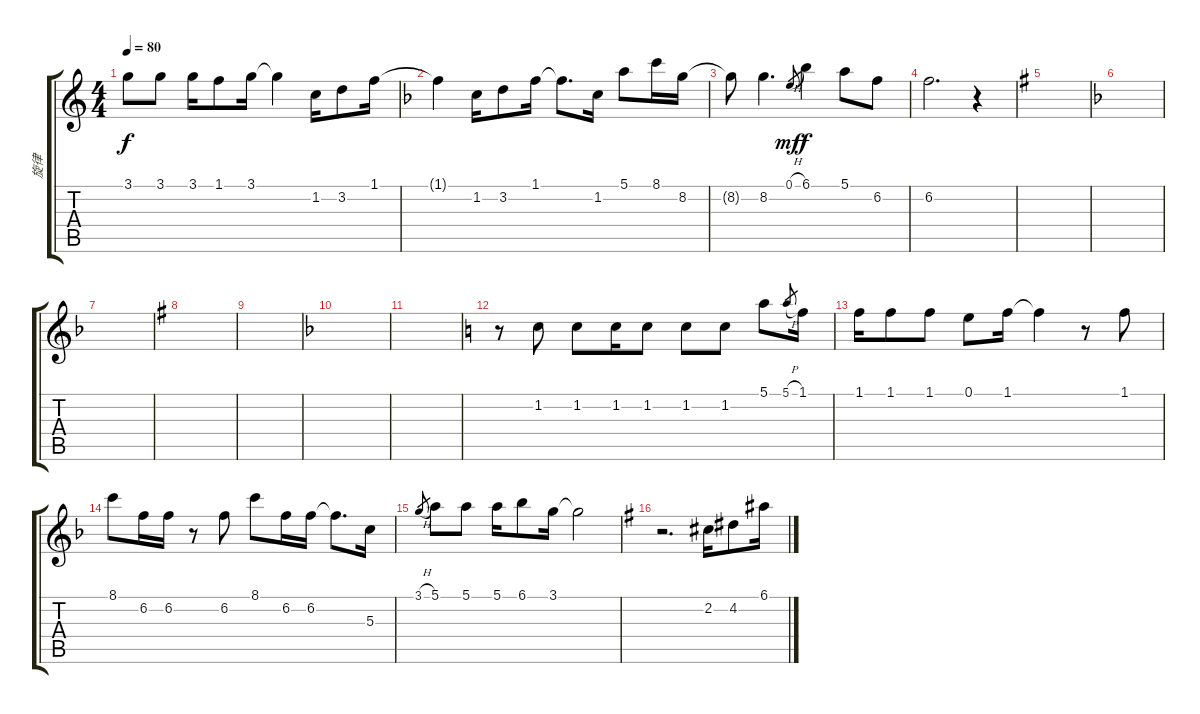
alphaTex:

\track ("旋律" "旋律") {instrument banjo}
\staff {score tabs}
\tuning (E4 B3 G3 D3 A2 E2) {hide}
\displaytranspose 12
\ts (4 4)
\tempo 80
\clef g2
\ks c
3.1{t}.8{dy f} 3.1.8 3.1.16 1.1.8 3.1.16 3.1{t}.4 1.2.16 3.2.8 1.1.16 |
\ks f
1.1{t}.4 1.2.16 3.2.8 1.1.16 1.1{t}.8{d} 1.2.16 5.1.8 8.1.16 8.2.16 |
8.2{t}.8 8.2.4{d} 0.1{h}.8{gr dy mf} 6.1.4{dy f} 5.1.8 6.2.8 |
6.2.2{d} r.4 |
\ks g
|
\ks f
|
|
\ks g
|
|
\ks f
|
|
\ks c
r.8 1.2.8 1.2.8 1.2.16 1.2.8 1.2.8 1.2.8 5.1.8 5.1{h}.8{gr} 1.1.16 |
1.1.16 1.1.8 1.1.8 0.1.8 1.1.16 1.1{t}.4 r.8 1.1.8 |
\ks f
8.1.8 6.2.16 6.2.16 r.8 6.2.8 8.1.8 6.2.16 6.2.16 6.2{t}.8{d} 5.3.16 |
3.1{h}.8{gr} 5.1.8 5.1.8 5.1.16 6.1.8 3.1.16 3.1{t}.2 |
\ks g
r.2{d} 2.2.16 4.2.8 6.1.16
